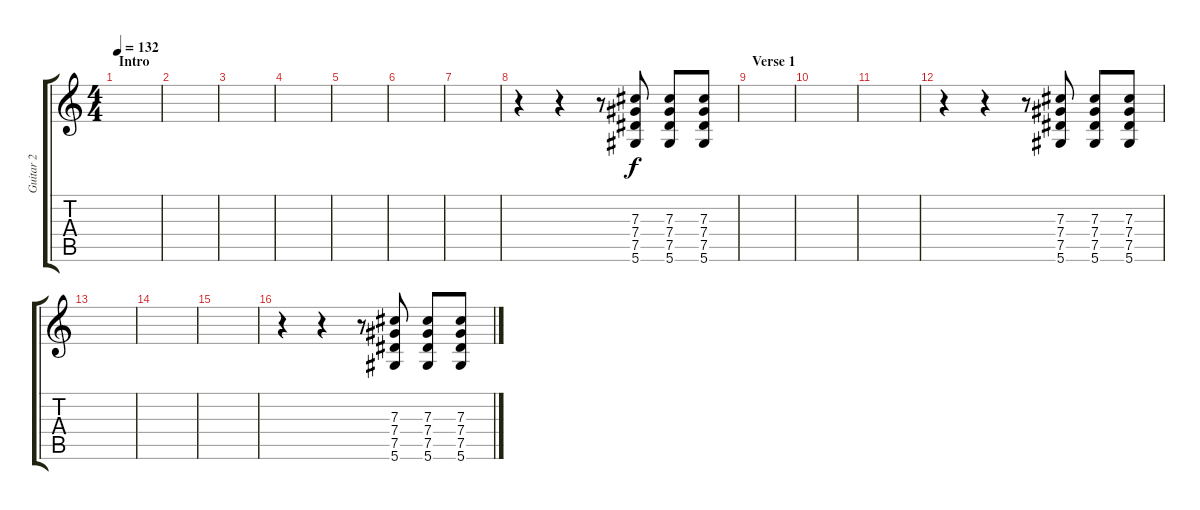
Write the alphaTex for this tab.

\track ("Guitar 2" "Guitar 2") {instrument distortionguitar}
\staff {score tabs}
\tuning (Eb4 Bb3 Gb3 Db3 Ab2 Eb2) {hide}
\ts (4 4)
\section ("" "Intro")
\tempo 132
\clef g2
\ks c
|
|
|
|
|
|
|
r.4 r.4 r.8 (7.3 7.4 7.5 5.6).8 (7.3 7.4 7.5 5.6).8 (7.3 7.4 7.5 5.6).8 |
\section ("" "Verse 1")
|
|
|
r.4 r.4 r.8 (7.3 7.4 7.5 5.6).8 (7.3 7.4 7.5 5.6).8 (7.3 7.4 7.5 5.6).8 |
|
|
|
r.4 r.4 r.8 (7.3 7.4 7.5 5.6).8 (7.3 7.4 7.5 5.6).8 (7.3 7.4 7.5 5.6).8
